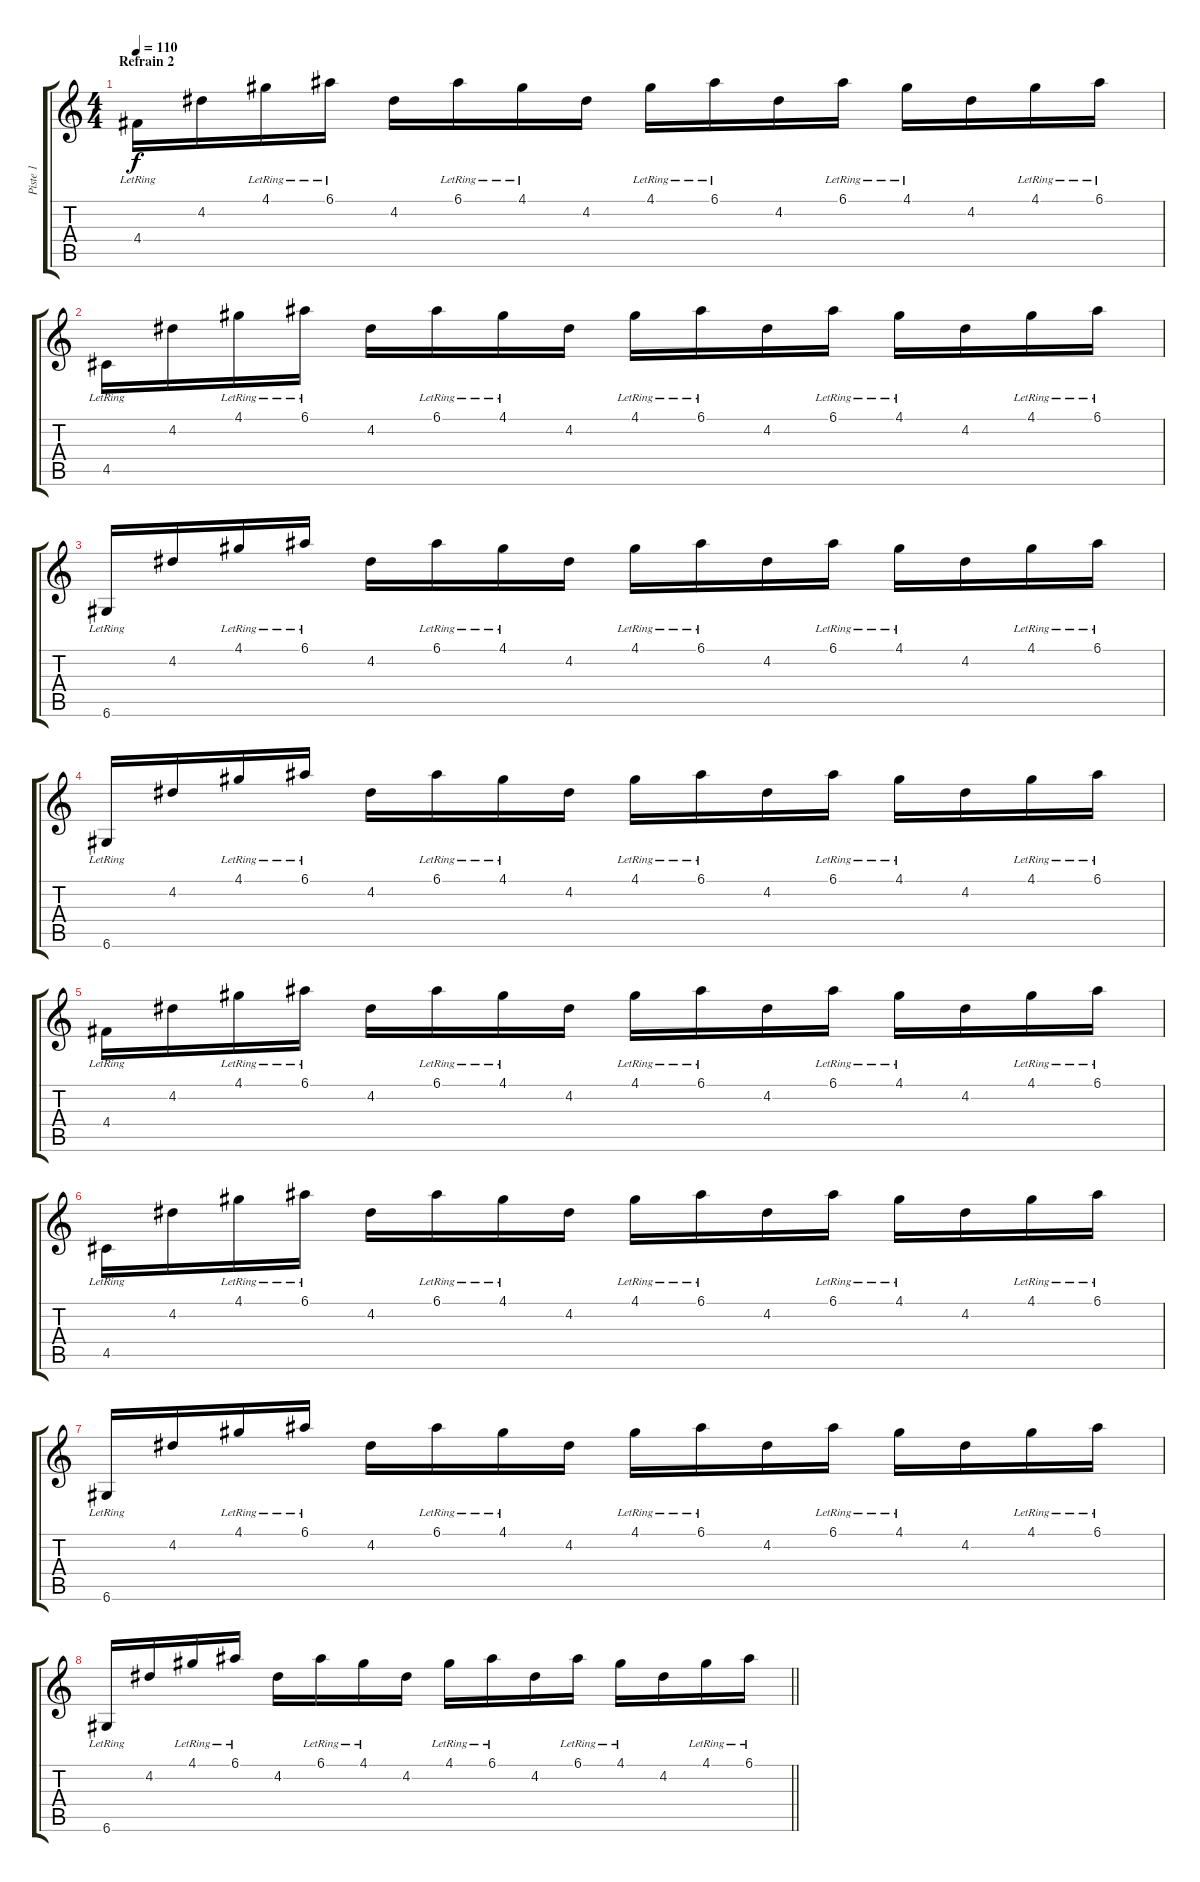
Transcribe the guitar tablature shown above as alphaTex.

\track ("Piste 1" "Piste 1") {instrument overdrivenguitar}
\staff {score tabs}
\tuning (E4 B3 G3 D3 A2 D2) {hide}
\ts (4 4)
\section ("" "Refrain 2")
\tempo 110
\clef g2
\ks c
4.4{lr}.16{dy f} 4.2.16 4.1{lr}.16 6.1{lr}.16 4.2.16 6.1{lr}.16 4.1{lr}.16 4.2.16 4.1{lr}.16 6.1{lr}.16 4.2.16 6.1{lr}.16 4.1{lr}.16 4.2.16 4.1{lr}.16 6.1{lr}.16 |
4.5{lr}.16 4.2.16 4.1{lr}.16 6.1{lr}.16 4.2.16 6.1{lr}.16 4.1{lr}.16 4.2.16 4.1{lr}.16 6.1{lr}.16 4.2.16 6.1{lr}.16 4.1{lr}.16 4.2.16 4.1{lr}.16 6.1{lr}.16 |
6.6{lr}.16 4.2.16 4.1{lr}.16 6.1{lr}.16 4.2.16 6.1{lr}.16 4.1{lr}.16 4.2.16 4.1{lr}.16 6.1{lr}.16 4.2.16 6.1{lr}.16 4.1{lr}.16 4.2.16 4.1{lr}.16 6.1{lr}.16 |
6.6{lr}.16 4.2.16 4.1{lr}.16 6.1{lr}.16 4.2.16 6.1{lr}.16 4.1{lr}.16 4.2.16 4.1{lr}.16 6.1{lr}.16 4.2.16 6.1{lr}.16 4.1{lr}.16 4.2.16 4.1{lr}.16 6.1{lr}.16 |
4.4{lr}.16 4.2.16 4.1{lr}.16 6.1{lr}.16 4.2.16 6.1{lr}.16 4.1{lr}.16 4.2.16 4.1{lr}.16 6.1{lr}.16 4.2.16 6.1{lr}.16 4.1{lr}.16 4.2.16 4.1{lr}.16 6.1{lr}.16 |
4.5{lr}.16 4.2.16 4.1{lr}.16 6.1{lr}.16 4.2.16 6.1{lr}.16 4.1{lr}.16 4.2.16 4.1{lr}.16 6.1{lr}.16 4.2.16 6.1{lr}.16 4.1{lr}.16 4.2.16 4.1{lr}.16 6.1{lr}.16 |
6.6{lr}.16 4.2.16 4.1{lr}.16 6.1{lr}.16 4.2.16 6.1{lr}.16 4.1{lr}.16 4.2.16 4.1{lr}.16 6.1{lr}.16 4.2.16 6.1{lr}.16 4.1{lr}.16 4.2.16 4.1{lr}.16 6.1{lr}.16 |
\barLineRight lightlight
6.6{lr}.16 4.2.16 4.1{lr}.16 6.1{lr}.16 4.2.16 6.1{lr}.16 4.1{lr}.16 4.2.16 4.1{lr}.16 6.1{lr}.16 4.2.16 6.1{lr}.16 4.1{lr}.16 4.2.16 4.1{lr}.16 6.1{lr}.16
